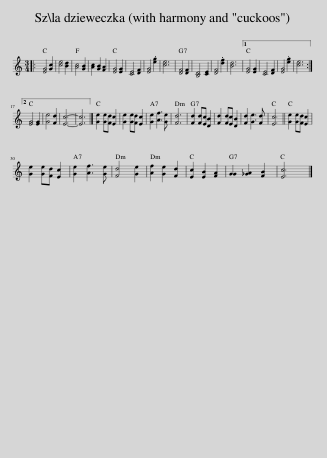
X:1
L:1/8
M:3/4
I:linebreak $
K:C
V:1 treble
V:1
|: [EG]4 [Gc]2 | [ce]4 [Bd]2 | [Ac]4 [GB]2 | [Ac]2 [GB]2 [FA]2 | [EG]4 [EG]2 | %5
 [CE]4 [DF]2 | [EG]4 .[eg]2 | [ce]6 | [DF]4 [DF]2 | [B,D]4 [CE]2 | %10
 [DF]4 .[df]2 | [Bd]6 |1 [EG]4 [EG]2 | [CE]4 [DF]2 | [EG]4 .[eg]2 | %15
 [ce]6 :|2$ [EG]4 [EG]2 | [Ge]4 [Fd]2 | [Ec]6- | [Ec]6 |] %20
 [Ge]2 [Ge][Fd] [Ec]2 | [Ge]2 [Ge][Fd] [Ec]2 | [Ge]2 [Af]3 [Ge] | [Fd]6 | [Fd]2 [Fd][Ec] [DB]2 | %25
 [Fd]2 [Fd][Ec] [DB]2 | [Fd]2 [Ge]3 [Fd] | [Ec]6 || [Ge]2 [Ge][Fd] [Ec]2 |$ [Ge]2 [Ge][Fd] [Ec]2 | %30
 [Ge]2 [Af]3 [Ge] | [Fd]4 [Ge]2 | [Af]2 [Ge]2 [Fd]2 | [Ec]2 [EB]2 [FA]2 | [GG]2 [_GA]2 [FB]2 | %35
 [Ec]6 |] %36
